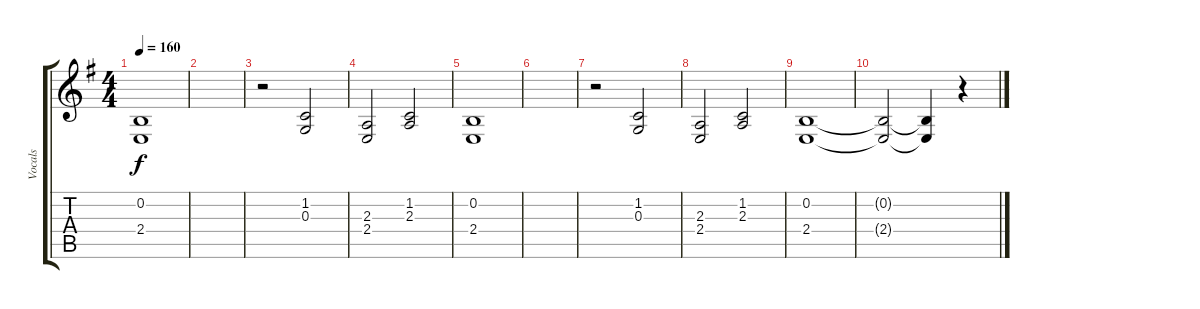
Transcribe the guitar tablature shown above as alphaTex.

\track ("Vocals" "Vocals") {instrument lead6voice}
\staff {score tabs}
\tuning (E4 B3 G3 D3 A2 E2) {hide}
\ts (4 4)
\tempo 160
\clef g2
\ks g
(0.2 2.4).1{dy f} |
|
r.2 (1.2 0.3).2 |
(2.3 2.4).2 (1.2 2.3).2 |
(0.2 2.4).1 |
|
r.2 (1.2 0.3).2 |
(2.3 2.4).2 (1.2 2.3).2 |
(0.2 2.4).1 |
(0.2{t} 2.4{t}).2 (0.2{t} 2.4{t}).4 r.4
